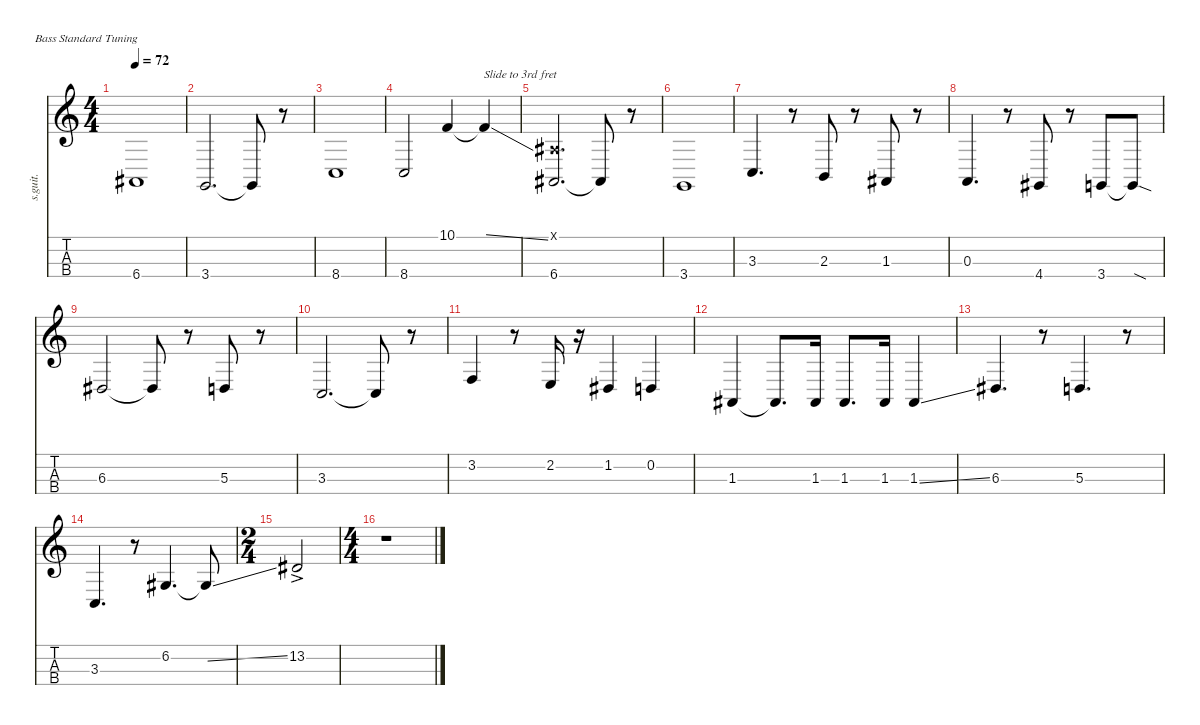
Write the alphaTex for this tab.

\defaultSystemsLayout 4
\hideDynamics
\bracketExtendMode nobrackets
\track ("John Deacon | Bass" "s.guit.") {instrument electricbassfinger}
\staff {score tabs}
\tuning (G2 D2 A1 E1)
\ts (4 4)
\tempo 72
\clef g2
\ks c
6.4{acc #}.1{lyrics (0 "") lyrics (1 "") lyrics (2 "") lyrics (3 "") lyrics (4 "") dy f} |
3.4.2{d lyrics (0 "") lyrics (1 "") lyrics (2 "") lyrics (3 "") lyrics (4 "")} 3.4{t}.8{lyrics (0 "") lyrics (1 "") lyrics (2 "") lyrics (3 "") lyrics (4 "")} r.8 |
8.4.1{lyrics (0 "") lyrics (1 "") lyrics (2 "") lyrics (3 "") lyrics (4 "")} |
8.4.2{lyrics (0 "") lyrics (1 "") lyrics (2 "") lyrics (3 "") lyrics (4 "")} 10.1.4{lyrics (0 "") lyrics (1 "") lyrics (2 "") lyrics (3 "") lyrics (4 "")} 10.1{ss t}.4{txt "Slide to 3rd fret" lyrics (0 "") lyrics (1 "") lyrics (2 "") lyrics (3 "") lyrics (4 "")} |
(3.1{x acc #} 6.4{acc #}).2{d lyrics (0 "") lyrics (1 "") lyrics (2 "") lyrics (3 "") lyrics (4 "")} 6.4{t acc #}.8{lyrics (0 "") lyrics (1 "") lyrics (2 "") lyrics (3 "") lyrics (4 "")} r.8 |
3.4.1{lyrics (0 "") lyrics (1 "") lyrics (2 "") lyrics (3 "") lyrics (4 "")} |
3.3.4{d lyrics (0 "") lyrics (1 "") lyrics (2 "") lyrics (3 "") lyrics (4 "")} r.8 2.3.8{lyrics (0 "") lyrics (1 "") lyrics (2 "") lyrics (3 "") lyrics (4 "")} r.8 1.3{acc #}.8{lyrics (0 "") lyrics (1 "") lyrics (2 "") lyrics (3 "") lyrics (4 "")} r.8 |
0.3.4{d lyrics (0 "") lyrics (1 "") lyrics (2 "") lyrics (3 "") lyrics (4 "")} r.8 4.4{acc #}.8{lyrics (0 "") lyrics (1 "") lyrics (2 "") lyrics (3 "") lyrics (4 "")} r.8 3.4.8{lyrics (0 "") lyrics (1 "") lyrics (2 "") lyrics (3 "") lyrics (4 "")} 3.4{sod t}.8{lyrics (0 "") lyrics (1 "") lyrics (2 "") lyrics (3 "") lyrics (4 "")} |
6.3{acc #}.2{lyrics (0 "") lyrics (1 "") lyrics (2 "") lyrics (3 "") lyrics (4 "")} 6.3{t acc #}.8{lyrics (0 "") lyrics (1 "") lyrics (2 "") lyrics (3 "") lyrics (4 "")} r.8 5.3.8{lyrics (0 "") lyrics (1 "") lyrics (2 "") lyrics (3 "") lyrics (4 "")} r.8 |
3.3.2{d lyrics (0 "") lyrics (1 "") lyrics (2 "") lyrics (3 "") lyrics (4 "")} 3.3{t}.8{lyrics (0 "") lyrics (1 "") lyrics (2 "") lyrics (3 "") lyrics (4 "")} r.8 |
3.2.4{lyrics (0 "") lyrics (1 "") lyrics (2 "") lyrics (3 "") lyrics (4 "")} r.8 2.2.16{lyrics (0 "") lyrics (1 "") lyrics (2 "") lyrics (3 "") lyrics (4 "")} r.16 1.2{acc #}.4{lyrics (0 "") lyrics (1 "") lyrics (2 "") lyrics (3 "") lyrics (4 "")} 0.2.4{lyrics (0 "") lyrics (1 "") lyrics (2 "") lyrics (3 "") lyrics (4 "")} |
1.3{acc #}.4{lyrics (0 "") lyrics (1 "") lyrics (2 "") lyrics (3 "") lyrics (4 "")} 1.3{t acc #}.8{d lyrics (0 "") lyrics (1 "") lyrics (2 "") lyrics (3 "") lyrics (4 "")} 1.3{acc #}.16{lyrics (0 "") lyrics (1 "") lyrics (2 "") lyrics (3 "") lyrics (4 "")} 1.3{acc #}.8{d lyrics (0 "") lyrics (1 "") lyrics (2 "") lyrics (3 "") lyrics (4 "")} 1.3{acc #}.16{lyrics (0 "") lyrics (1 "") lyrics (2 "") lyrics (3 "") lyrics (4 "")} 1.3{ss acc #}.4{lyrics (0 "") lyrics (1 "") lyrics (2 "") lyrics (3 "") lyrics (4 "")} |
6.3{acc #}.4{d lyrics (0 "") lyrics (1 "") lyrics (2 "") lyrics (3 "") lyrics (4 "")} r.8 5.3.4{d lyrics (0 "") lyrics (1 "") lyrics (2 "") lyrics (3 "") lyrics (4 "")} r.8 |
3.3.4{d lyrics (0 "") lyrics (1 "") lyrics (2 "") lyrics (3 "") lyrics (4 "")} r.8 6.2{acc #}.4{d lyrics (0 "") lyrics (1 "") lyrics (2 "") lyrics (3 "") lyrics (4 "")} 6.2{ss t acc #}.8{lyrics (0 "") lyrics (1 "") lyrics (2 "") lyrics (3 "") lyrics (4 "")} |
\ts (2 4)
\beaming (8 2 2 2 2)
13.2{ac acc #}.2{lyrics (0 "") lyrics (1 "") lyrics (2 "") lyrics (3 "") lyrics (4 "") dy mf} |
\ts (4 4)
\beaming (8 2 2 2 2)
r.1
